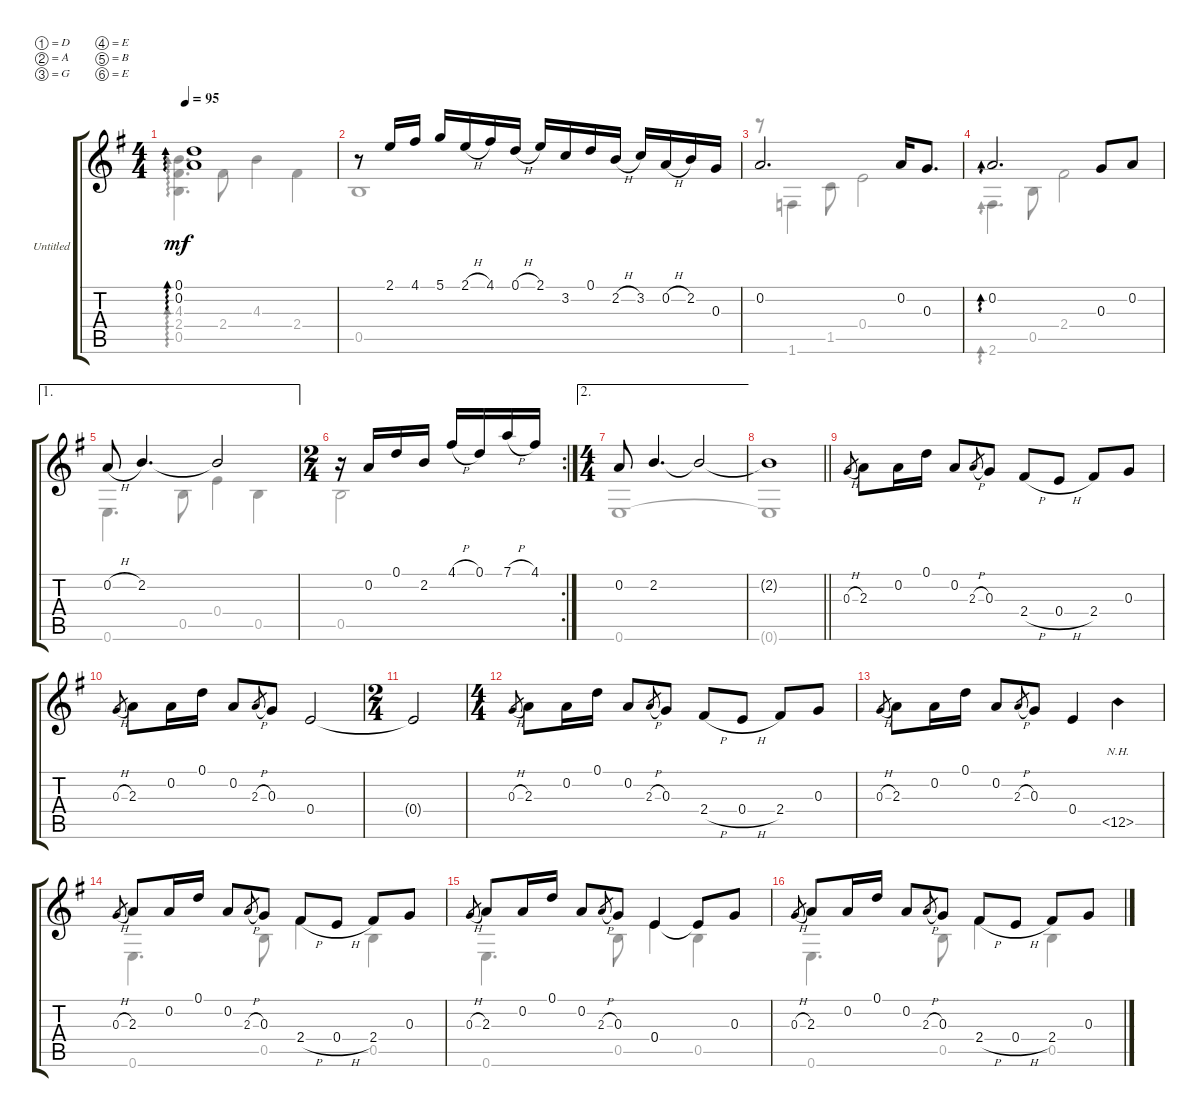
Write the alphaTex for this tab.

\bracketExtendMode groupsimilarinstruments
\firstSystemTrackNameOrientation horizontal
\otherSystemsTrackNameOrientation horizontal
\track ("Untitled" "Untitled") {instrument acousticguitarsteel}
\staff {score tabs}
\tuning (D4 A3 G3 E3 B2 E2)
\voice
\ts (4 4)
\tempo 95
\clef g2
\ks g
(0.1 0.2).1{ad 0 dy mf} |
r.8 2.1.16 4.1.16 5.1.16 2.1{h}.16 4.1.16 0.1{h}.16 2.1.16 3.2.16 0.1.16 2.2{h}.16 3.2.16 0.2{h}.16 2.2.16 0.3.16 |
0.2.2{d} 0.2.16 0.3.8{d} |
0.2.2{d ad 0} 0.3.8 0.2.8 |
\ae 1
0.2{h}.8 2.2.4{d} 2.2{t}.2 |
\rc 2
\ts (2 4)
r.16 0.2.16 0.1.16 2.2.16 4.1{h}.16 0.1.16 7.1{h}.16 4.1.16 |
\ae 2
\ts (4 4)
0.2.8 2.2.4{d} 2.2{t}.2 |
\barLineRight lightlight
2.2{t}.1 |
0.3{h}.8{gr} 2.3.8 0.2.16 0.1.16 0.2.8 2.3{h}.8{gr} 0.3.8 2.4{h}.8 0.4{h}.8 2.4.8 0.3.8 |
0.3{h}.8{gr} 2.3.8 0.2.16 0.1.16 0.2.8 2.3{h}.8{gr} 0.3.8 0.4.2 |
\ts (2 4)
0.4{t}.2 |
\ts (4 4)
0.3{h}.8{gr} 2.3.8 0.2.16 0.1.16 0.2.8 2.3{h}.8{gr} 0.3.8 2.4{h}.8 0.4{h}.8 2.4.8 0.3.8 |
0.3{h}.8{gr} 2.3.8 0.2.16 0.1.16 0.2.8 2.3{h}.8{gr} 0.3.8 0.4.4 12.5{nh}.4 |
0.3{h}.8{gr} 2.3.8 0.2.16 0.1.16 0.2.8 2.3{h}.8{gr} 0.3.8 2.4{h}.8 0.4{h}.8 2.4.8 0.3.8 |
0.3{h}.8{gr} 2.3.8 0.2.16 0.1.16 0.2.8 2.3{h}.8{gr} 0.3.8 0.4.4 0.4{t}.8 0.3.8 |
0.3{h}.8{gr} 2.3.8 0.2.16 0.1.16 0.2.8 2.3{h}.8{gr} 0.3.8 2.4{h}.8 0.4{h}.8 2.4.8 0.3.8
\voice
\clef g2
\ottava regular
\simile none
\ks g
(4.3 2.4 0.5).4{d ad 0 dy mf} 2.4.8 4.3.4 2.4.4 |
0.5.1 |
r.8 1.6.4 1.5.8 0.4.2 |
2.6.4{d ad 0} 0.5.8 2.4.2 |
0.6.4{d} 0.5.8 0.4.4 0.5.4 |
0.5.2 |
0.6.1 |
\barLineRight lightlight
0.6{t}.1 |
|
|
|
|
|
0.6.4{d} 0.5.8 2.4.4 0.5.4 |
0.6.4{d} 0.5.8 0.4.4 0.5.4 |
0.6.4{d} 0.5.8 2.4.4 0.5.4
